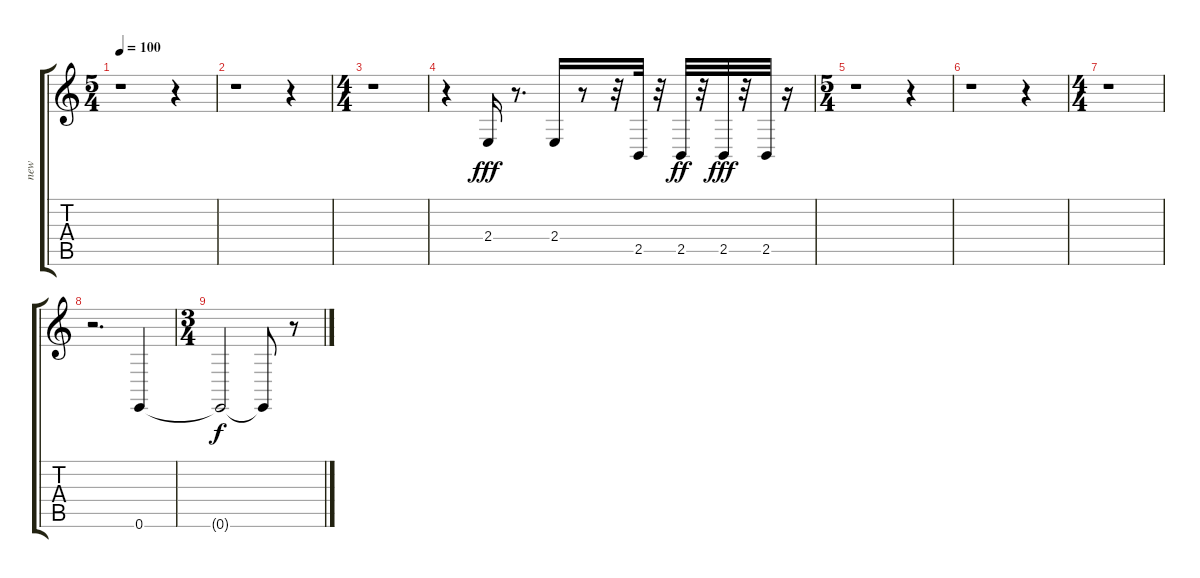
\track ("new" "new") {instrument orchestrahit}
\staff {score tabs}
\tuning (E4 B3 G3 D3 A2 E2) {hide}
\ts (5 4)
\tempo 100
\clef g2
\ks c
r.1{dy fff} r.4 |
r.1 r.4 |
\ts (4 4)
r.1 |
r.4 2.4.16 r.8{d} 2.4.16 r.8 r.32 2.5.32 r.32 2.5.32{dy ff} r.32 2.5.32{dy fff} r.32 2.5.32 r.16 |
\ts (5 4)
r.1 r.4 |
r.1 r.4 |
\ts (4 4)
r.1 |
r.2{d} 0.6.4 |
\ts (3 4)
0.6{t}.2{dy f} 0.6{t}.8 r.8
